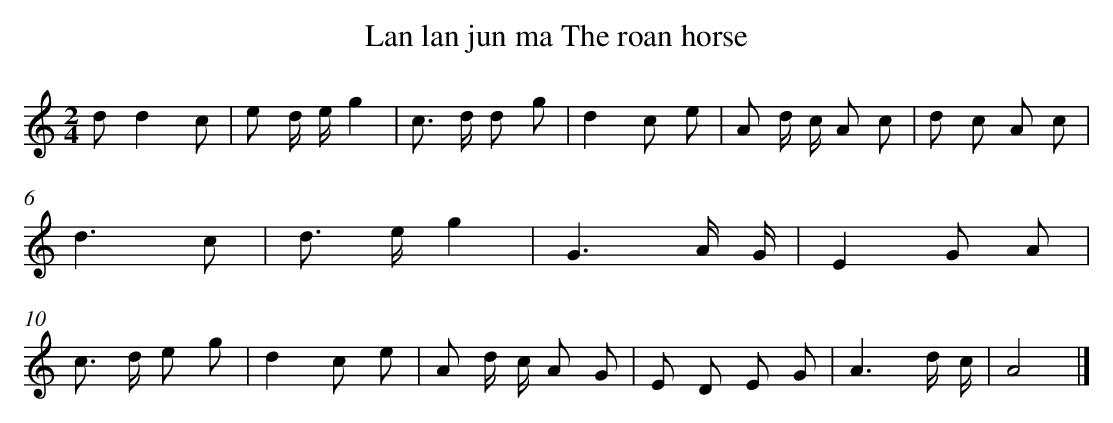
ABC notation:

X:1
T: Lan lan jun ma The roan horse
L: 1/8
M: 2/4
K: C
dd2c [I:setbarnb 1]|
e d/ e/g2 |
c> d d g |
d2c e |
A d/ c/ A c |
d c A c |
d3c |
d> eg2 |
G3A/ G/ |
E2G A |
c> d e g |
d2c e |
A d/ c/ A G |
E D E G |
A3d/ c/ |
A4 |]
